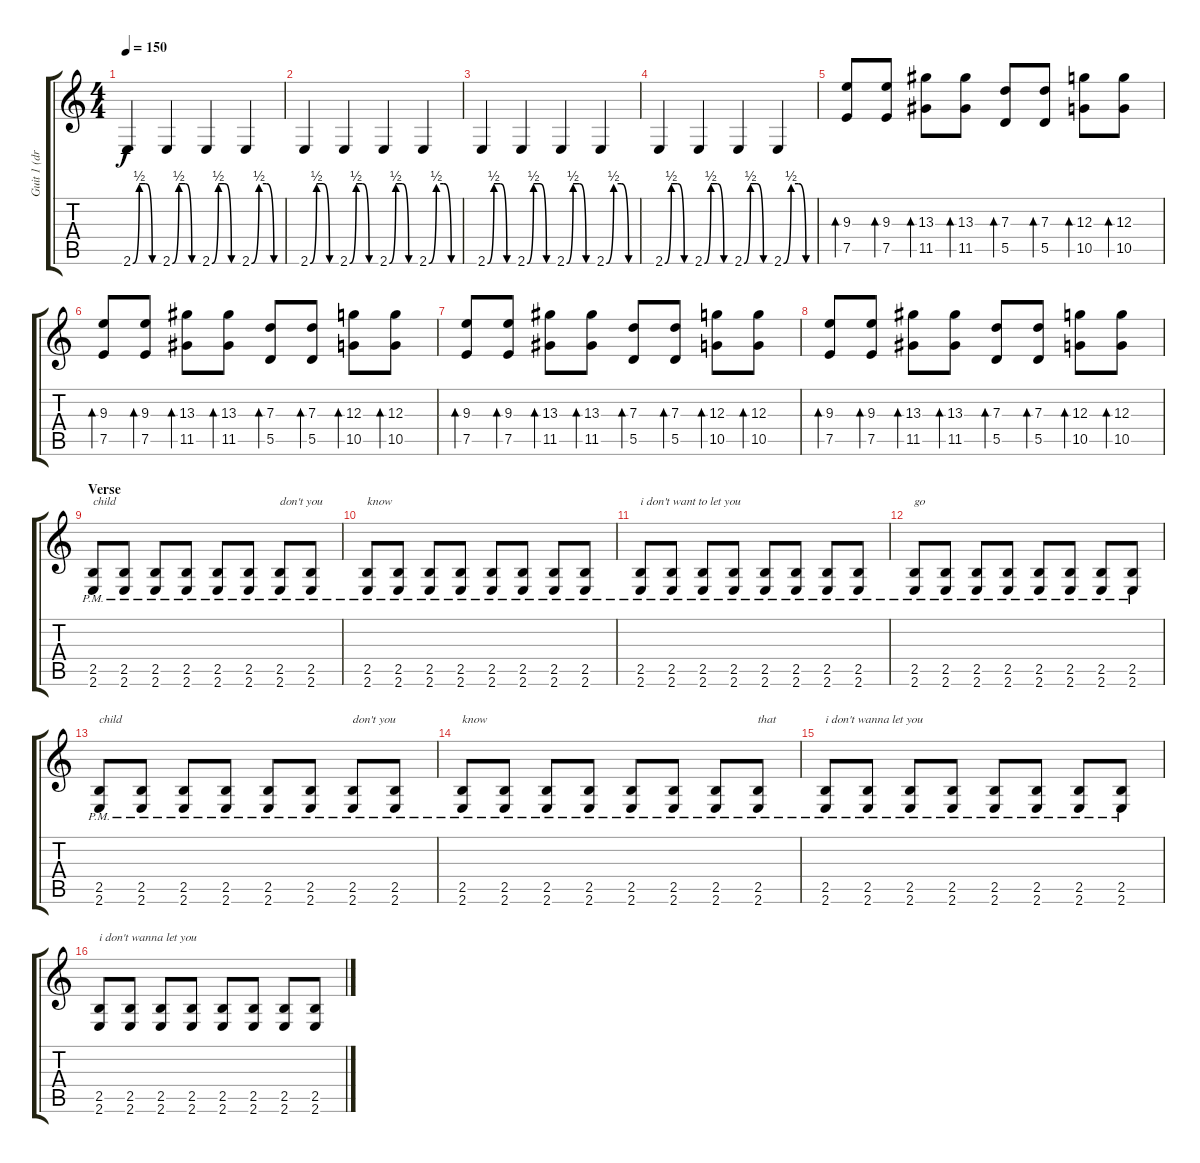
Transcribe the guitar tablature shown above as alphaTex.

\track ("Guit 1 (dropped D)" "Guit 1 (dr") {instrument overdrivenguitar}
\staff {score tabs}
\tuning (E4 B3 G3 D3 A2 D2) {hide}
\ts (4 4)
\tempo 150
\clef g2
\ks c
2.6{be (custom 0 0 15 2 30 2 45 0 60 0)}.4{dy f instrument overdrivenguitar} 2.6{be (custom 0 0 15 2 30 2 45 0 60 0)}.4 2.6{be (custom 0 0 15 2 30 2 45 0 60 0)}.4 2.6{be (custom 0 0 15 2 30 2 45 0 60 0)}.4 |
2.6{be (custom 0 0 15 2 30 2 45 0 60 0)}.4 2.6{be (custom 0 0 15 2 30 2 45 0 60 0)}.4 2.6{be (custom 0 0 15 2 30 2 45 0 60 0)}.4 2.6{be (custom 0 0 15 2 30 2 45 0 60 0)}.4 |
2.6{be (custom 0 0 15 2 30 2 45 0 60 0)}.4 2.6{be (custom 0 0 15 2 30 2 45 0 60 0)}.4 2.6{be (custom 0 0 15 2 30 2 45 0 60 0)}.4 2.6{be (custom 0 0 15 2 30 2 45 0 60 0)}.4 |
2.6{be (custom 0 0 15 2 30 2 45 0 60 0)}.4 2.6{be (custom 0 0 15 2 30 2 45 0 60 0)}.4 2.6{be (custom 0 0 15 2 30 2 45 0 60 0)}.4 2.6{be (custom 0 0 15 2 30 2 45 0 60 0)}.4 |
(9.3 7.5).8{bd 30} (9.3 7.5).8{bd 30} (13.3 11.5).8{bd 30} (13.3 11.5).8{bd 30} (7.3 5.5).8{bd 30} (7.3 5.5).8{bd 30} (12.3 10.5).8{bd 30} (12.3 10.5).8{bd 30} |
(9.3 7.5).8{bd 30} (9.3 7.5).8{bd 30} (13.3 11.5).8{bd 30} (13.3 11.5).8{bd 30} (7.3 5.5).8{bd 30} (7.3 5.5).8{bd 30} (12.3 10.5).8{bd 30} (12.3 10.5).8{bd 30} |
(9.3 7.5).8{bd 30} (9.3 7.5).8{bd 30} (13.3 11.5).8{bd 30} (13.3 11.5).8{bd 30} (7.3 5.5).8{bd 30} (7.3 5.5).8{bd 30} (12.3 10.5).8{bd 30} (12.3 10.5).8{bd 30} |
(9.3 7.5).8{bd 30} (9.3 7.5).8{bd 30} (13.3 11.5).8{bd 30} (13.3 11.5).8{bd 30} (7.3 5.5).8{bd 30} (7.3 5.5).8{bd 30} (12.3 10.5).8{bd 30} (12.3 10.5).8{bd 30} |
\section ("" "Verse")
(2.5{pm} 2.6{pm}).8{txt "child"} (2.5{pm} 2.6{pm}).8 (2.5{pm} 2.6{pm}).8 (2.5{pm} 2.6{pm}).8 (2.5{pm} 2.6{pm}).8 (2.5{pm} 2.6{pm}).8 (2.5{pm} 2.6{pm}).8{txt "don't you"} (2.5{pm} 2.6{pm}).8 |
(2.5{pm} 2.6{pm}).8{txt "know"} (2.5{pm} 2.6{pm}).8 (2.5{pm} 2.6{pm}).8 (2.5{pm} 2.6{pm}).8 (2.5{pm} 2.6{pm}).8 (2.5{pm} 2.6{pm}).8 (2.5{pm} 2.6{pm}).8 (2.5{pm} 2.6{pm}).8 |
(2.5{pm} 2.6{pm}).8{txt "i don't want to let you"} (2.5{pm} 2.6{pm}).8 (2.5{pm} 2.6{pm}).8 (2.5{pm} 2.6{pm}).8 (2.5{pm} 2.6{pm}).8 (2.5{pm} 2.6{pm}).8 (2.5{pm} 2.6{pm}).8 (2.5{pm} 2.6{pm}).8 |
(2.5{pm} 2.6{pm}).8{txt "go"} (2.5{pm} 2.6{pm}).8 (2.5{pm} 2.6{pm}).8 (2.5{pm} 2.6{pm}).8 (2.5{pm} 2.6{pm}).8 (2.5{pm} 2.6{pm}).8 (2.5{pm} 2.6{pm}).8 (2.5{pm} 2.6{pm}).8 |
(2.5{pm} 2.6{pm}).8{txt "child"} (2.5{pm} 2.6{pm}).8 (2.5{pm} 2.6{pm}).8 (2.5{pm} 2.6{pm}).8 (2.5{pm} 2.6{pm}).8 (2.5{pm} 2.6{pm}).8 (2.5{pm} 2.6{pm}).8{txt "don't you"} (2.5{pm} 2.6{pm}).8 |
(2.5{pm} 2.6{pm}).8{txt "know"} (2.5{pm} 2.6{pm}).8 (2.5{pm} 2.6{pm}).8 (2.5{pm} 2.6{pm}).8 (2.5{pm} 2.6{pm}).8 (2.5{pm} 2.6{pm}).8 (2.5{pm} 2.6{pm}).8 (2.5{pm} 2.6{pm}).8{txt "that"} |
(2.5{pm} 2.6).8{txt "i don't wanna let you"} (2.5{pm} 2.6).8 (2.5{pm} 2.6).8 (2.5{pm} 2.6).8 (2.5{pm} 2.6).8 (2.5{pm} 2.6).8 (2.5{pm} 2.6).8 (2.5{pm} 2.6).8 |
(2.5 2.6).8{txt "i don't wanna let you"} (2.5 2.6).8 (2.5 2.6).8 (2.5 2.6).8 (2.5 2.6).8 (2.5 2.6).8 (2.5 2.6).8 (2.5 2.6).8
